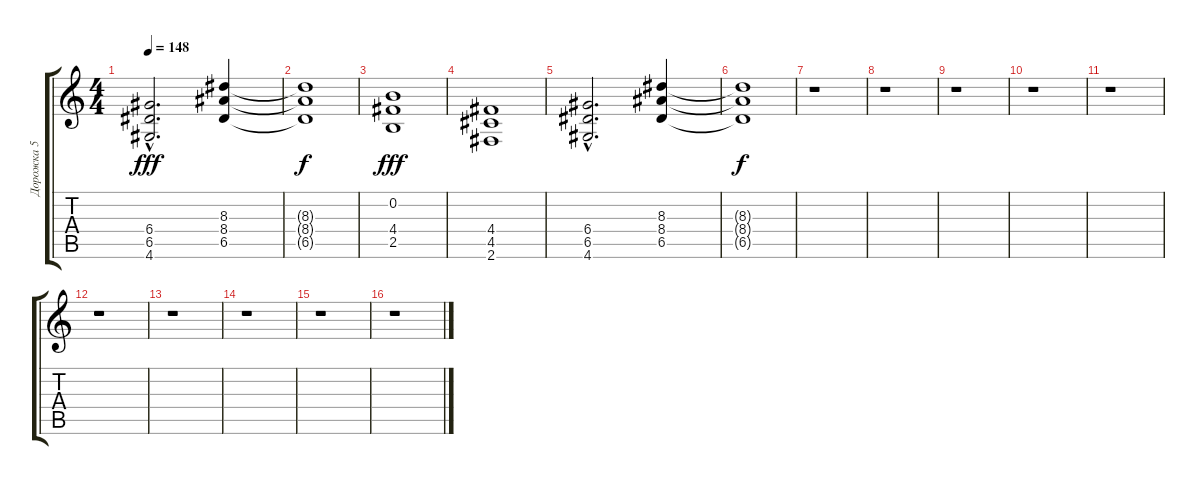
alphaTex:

\track ("Дорожка 5" "Дорожка 5") {instrument distortionguitar}
\staff {score tabs}
\tuning (E4 B3 G3 D3 A2 E2) {hide}
\ts (4 4)
\tempo 148
\clef g2
\ks c
(6.4{hac} 6.5{hac} 4.6{hac}).2{d dy fff} (8.3 8.4 6.5).4 |
(8.3{t} 8.4{t} 6.5{t}).1{dy f} |
(0.2 4.4 2.5).1{dy fff} |
(4.4 4.5 2.6).1 |
(6.4{hac} 6.5{hac} 4.6{hac}).2{d} (8.3 8.4 6.5).4 |
(8.3{t} 8.4{t} 6.5{t}).1{dy f} |
r.1 |
r.1 |
r.1 |
r.1 |
r.1 |
r.1 |
r.1 |
r.1 |
r.1 |
r.1
